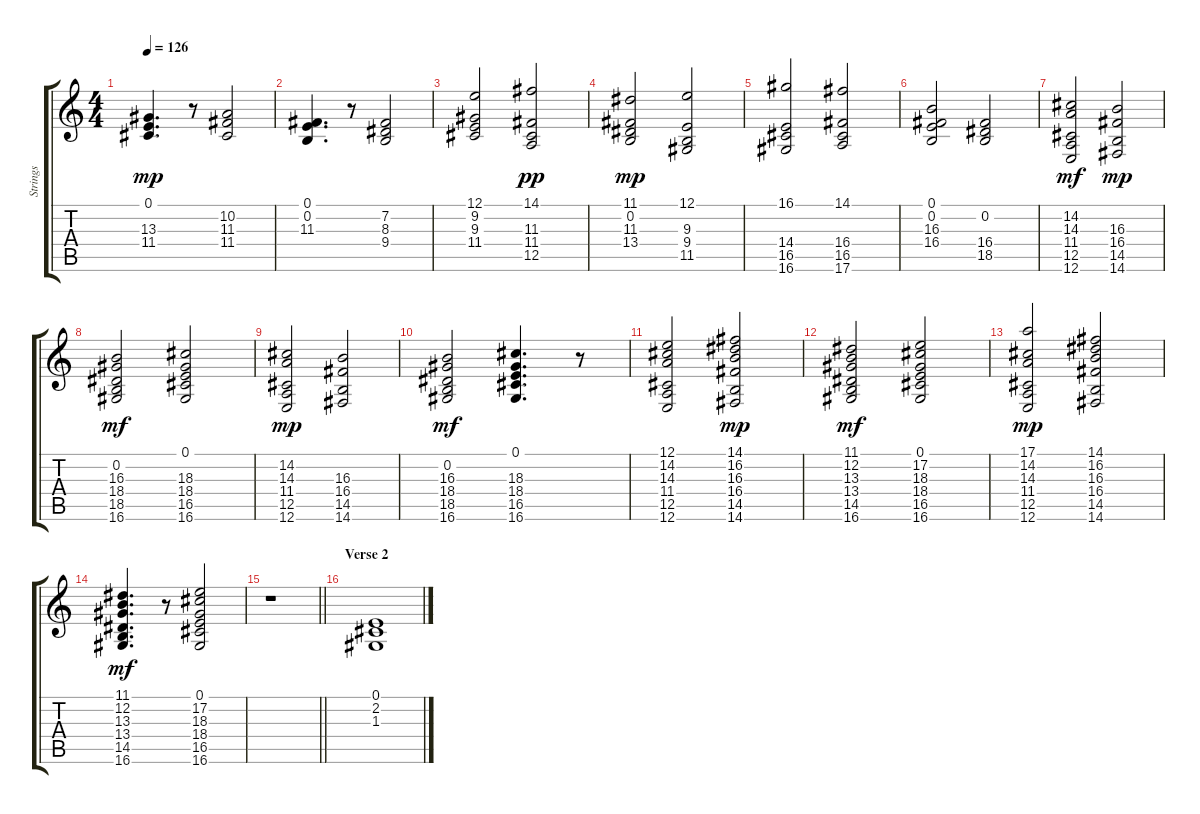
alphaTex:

\track ("Strings" "Strings") {instrument synthstrings1}
\staff {score tabs}
\tuning (E4 B3 G3 D3 A2 E2) {hide}
\ts (4 4)
\tempo 126
\clef g2
\ks c
(0.1 13.3 11.4).4{d dy mp} r.8 (10.2 11.3 11.4).2 |
(0.1 0.2 11.3).4{d} r.8 (7.2 8.3 9.4).2 |
(12.1 9.2 9.3 11.4).2 (14.1 11.3 11.4 12.5).2{dy pp} |
(11.1 0.2 11.3 13.4).2{dy mp} (12.1 9.3 9.4 11.5).2 |
(16.1 14.4 16.5 16.6).2 (14.1 16.4 16.5 17.6).2 |
(0.1 0.2 16.3 16.4).2 (0.2 16.4 18.5).2 |
(14.2 14.3 11.4 12.5 12.6).2{dy mf} (16.3 16.4 14.5 14.6).2{dy mp} |
(0.2 16.3 18.4 18.5 16.6).2{dy mf} (0.1 18.3 18.4 16.5 16.6).2 |
(14.2 14.3 11.4 12.5 12.6).2{dy mp} (16.3 16.4 14.5 14.6).2 |
(0.2 16.3 18.4 18.5 16.6).2{dy mf} (0.1 18.3 18.4 16.5 16.6).4{d} r.8 |
(12.1 14.2 14.3 11.4 12.5 12.6).2 (14.1 16.2 16.3 16.4 14.5 14.6).2{dy mp} |
(11.1 12.2 13.3 13.4 14.5 16.6).2{dy mf} (0.1 17.2 18.3 18.4 16.5 16.6).2 |
(17.1 14.2 14.3 11.4 12.5 12.6).2{dy mp} (14.1 16.2 16.3 16.4 14.5 14.6).2 |
(11.1 12.2 13.3 13.4 14.5 16.6).4{d dy mf} r.8 (0.1 17.2 18.3 18.4 16.5 16.6).2 |
\barLineRight lightlight
r.1 |
\section ("" "Verse 2")
(0.1 2.2 1.3).1
